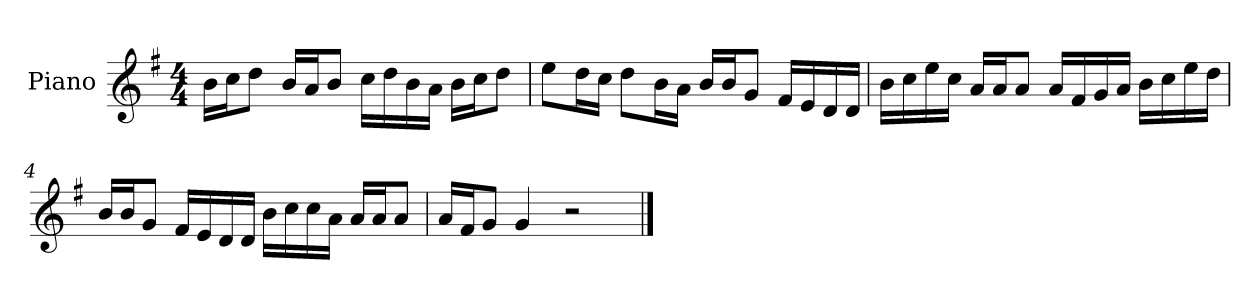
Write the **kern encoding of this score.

**kern
*part1
*staff1
*I"Piano
*I'P-no
*clefG2
*k[f#]
*M4/4
*MM90
=1
16b\LL
16cc\J
8dd\J
16b/LL
16a/J
8b/J
16cc\LL
16dd\
16b\
16a\JJ
16b\LL
16cc\J
8dd\J
=2
8ee\L
16dd\L
16cc\JJ
8dd\L
16b\L
16a\JJ
16b/LL
16b/J
8g/J
16f#/LL
16e/
16d/
16d/JJ
=3
16b\LL
16cc\
16ee\
16cc\JJ
16a/LL
16a/J
8a/J
16a/LL
16f#/
16g/
16a/JJ
16b\LL
16cc\
16ee\
16dd\JJ
!!LO:LB:g=z
=4
16b/LL
16b/J
8g/J
16f#/LL
16e/
16d/
16d/JJ
16b\LL
16cc\
16cc\
16a\JJ
16a/LL
16a/J
8a/J
=5
16a/LL
16f#/J
8g/J
4g/
2r
==
*-
